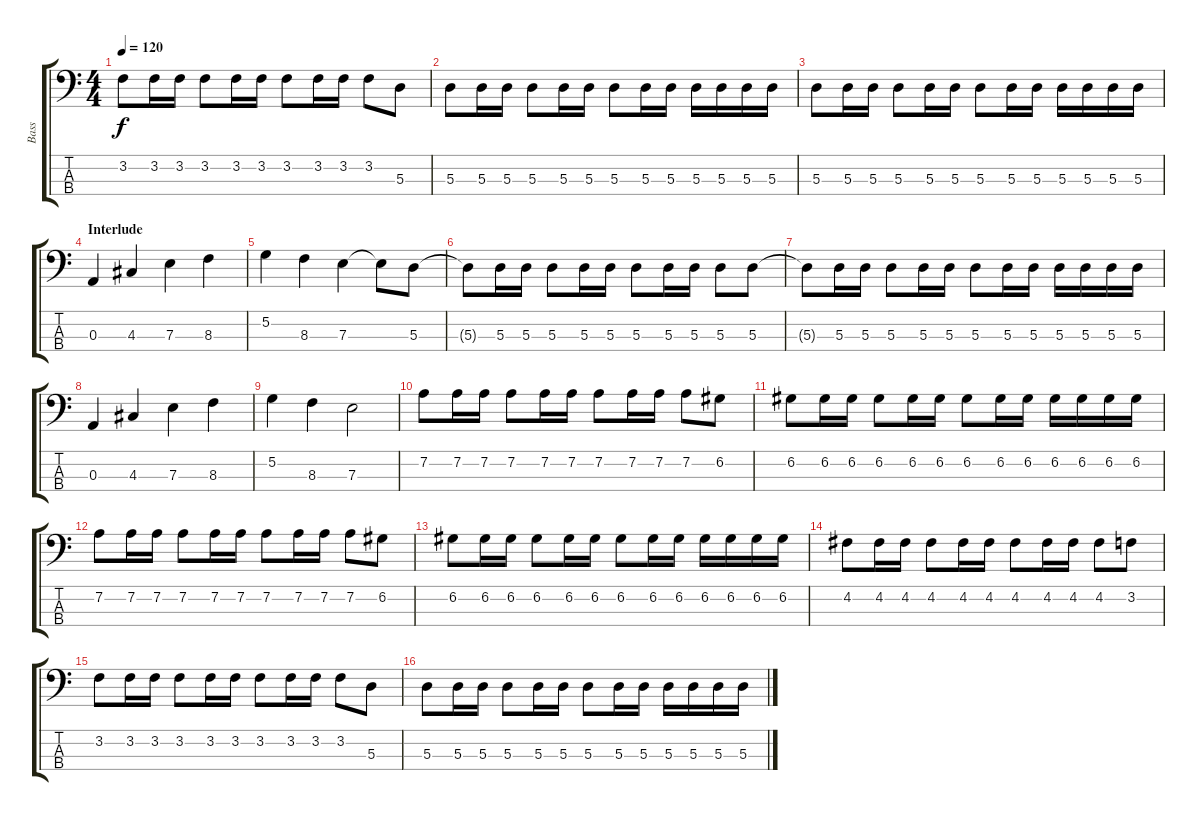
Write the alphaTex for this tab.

\track ("Bass" "Bass") {instrument electricbassfinger}
\staff {score tabs}
\tuning (G2 D2 A1 E1) {hide}
\ts (4 4)
\tempo 120
\clef f4
\ks c
3.2.8{dy f} 3.2.16 3.2.16 3.2.8 3.2.16 3.2.16 3.2.8 3.2.16 3.2.16 3.2.8 5.3.8 |
5.3.8 5.3.16 5.3.16 5.3.8 5.3.16 5.3.16 5.3.8 5.3.16 5.3.16 5.3.16 5.3.16 5.3.16 5.3.16 |
5.3.8 5.3.16 5.3.16 5.3.8 5.3.16 5.3.16 5.3.8 5.3.16 5.3.16 5.3.16 5.3.16 5.3.16 5.3.16 |
\section ("" "Interlude")
0.3.4 4.3.4 7.3.4 8.3.4 |
5.2.4 8.3.4 7.3.4 7.3{t}.8 5.3.8 |
5.3{t}.8 5.3.16 5.3.16 5.3.8 5.3.16 5.3.16 5.3.8 5.3.16 5.3.16 5.3.8 5.3.8 |
5.3{t}.8 5.3.16 5.3.16 5.3.8 5.3.16 5.3.16 5.3.8 5.3.16 5.3.16 5.3.16 5.3.16 5.3.16 5.3.16 |
0.3.4 4.3.4 7.3.4 8.3.4 |
5.2.4 8.3.4 7.3.2 |
7.2.8 7.2.16 7.2.16 7.2.8 7.2.16 7.2.16 7.2.8 7.2.16 7.2.16 7.2.8 6.2.8 |
6.2.8 6.2.16 6.2.16 6.2.8 6.2.16 6.2.16 6.2.8 6.2.16 6.2.16 6.2.16 6.2.16 6.2.16 6.2.16 |
7.2.8 7.2.16 7.2.16 7.2.8 7.2.16 7.2.16 7.2.8 7.2.16 7.2.16 7.2.8 6.2.8 |
6.2.8 6.2.16 6.2.16 6.2.8 6.2.16 6.2.16 6.2.8 6.2.16 6.2.16 6.2.16 6.2.16 6.2.16 6.2.16 |
4.2.8 4.2.16 4.2.16 4.2.8 4.2.16 4.2.16 4.2.8 4.2.16 4.2.16 4.2.8 3.2.8 |
3.2.8 3.2.16 3.2.16 3.2.8 3.2.16 3.2.16 3.2.8 3.2.16 3.2.16 3.2.8 5.3.8 |
5.3.8 5.3.16 5.3.16 5.3.8 5.3.16 5.3.16 5.3.8 5.3.16 5.3.16 5.3.16 5.3.16 5.3.16 5.3.16
